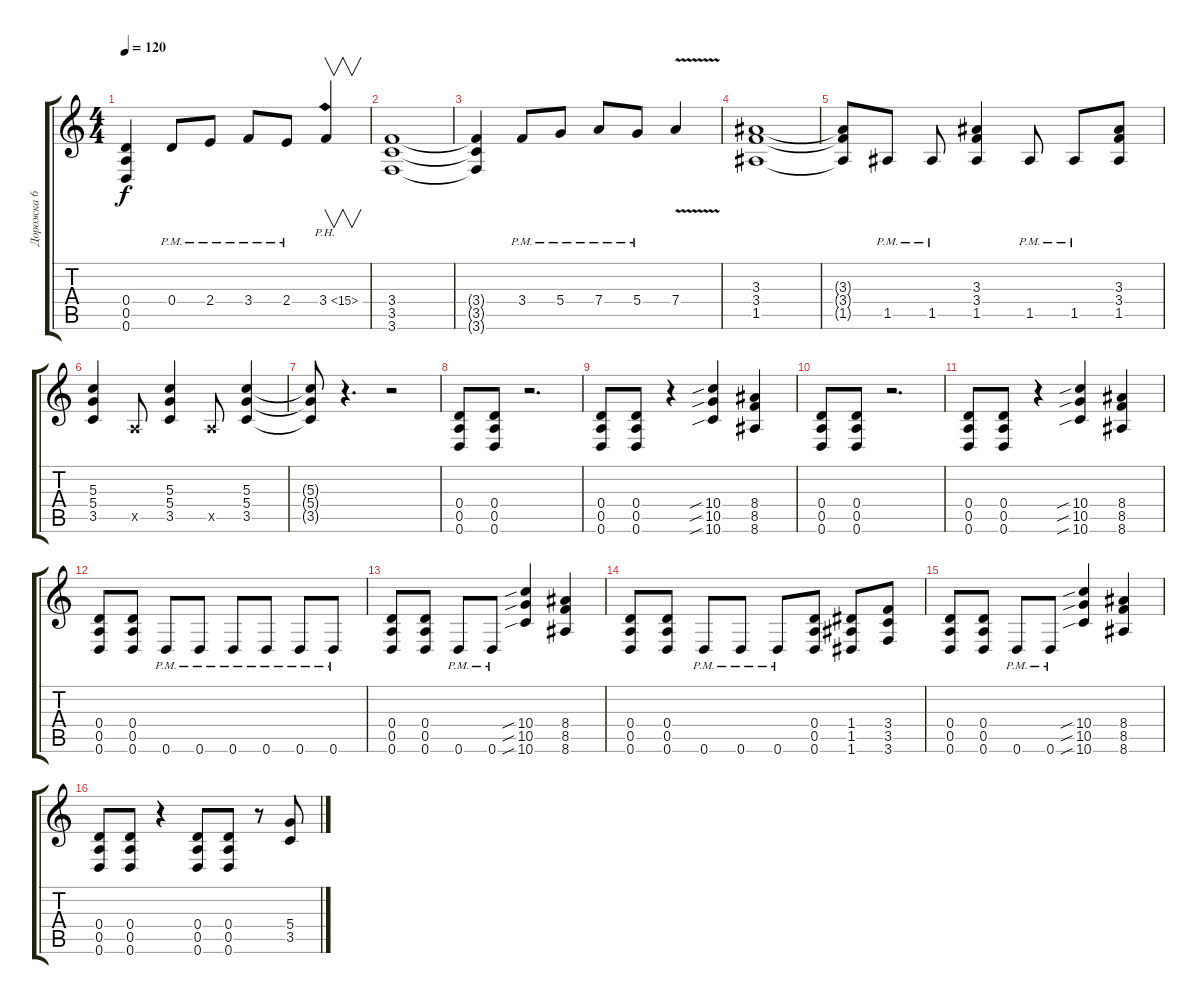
\track ("Дорожка 6" "Дорожка 6") {instrument distortionguitar}
\staff {score tabs}
\tuning (E4 B3 G3 D3 A2 D2) {hide}
\ts (4 4)
\tempo 120
\clef g2
\ks c
(0.4{t} 0.5{t} 0.6{t}).4{dy f} 0.4{pm}.8 2.4{pm}.8 3.4{pm}.8 2.4{pm}.8 3.4{ph 12}.4{v} |
(3.4 3.5 3.6).1 |
(3.4{t} 3.5{t} 3.6{t}).4 3.4{pm}.8 5.4{pm}.8 7.4{pm}.8 5.4{pm}.8 7.4{v}.4 |
(3.3 3.4 1.5).1 |
(3.3{t} 3.4{t} 1.5{t}).8 1.5{pm}.8 1.5{pm}.8 (3.3 3.4 1.5).4 1.5{pm}.8 1.5{pm}.8 (3.3 3.4 1.5).8 |
(5.3 5.4 3.5).4 0.5{x}.8 (5.3 5.4 3.5).4 0.5{x}.8 (5.3 5.4 3.5).4 |
(5.3{t} 5.4{t} 3.5{t}).8 r.4{d} r.2 |
(0.4 0.5 0.6).8 (0.4 0.5 0.6).8 r.2{d} |
(0.4 0.5 0.6).8 (0.4 0.5 0.6).8 r.4 (10.4{sib} 10.5{sib} 10.6{sib}).4 (8.4 8.5 8.6).4 |
(0.4 0.5 0.6).8 (0.4 0.5 0.6).8 r.2{d} |
(0.4 0.5 0.6).8 (0.4 0.5 0.6).8 r.4 (10.4{sib} 10.5{sib} 10.6{sib}).4 (8.4 8.5 8.6).4 |
(0.4 0.5 0.6).8 (0.4 0.5 0.6).8 0.6{pm}.8 0.6{pm}.8 0.6{pm}.8 0.6{pm}.8 0.6{pm}.8 0.6{pm}.8 |
(0.4 0.5 0.6).8 (0.4 0.5 0.6).8 0.6{pm}.8 0.6{pm}.8 (10.4{sib} 10.5{sib} 10.6{sib}).4 (8.4 8.5 8.6).4 |
(0.4 0.5 0.6).8 (0.4 0.5 0.6).8 0.6{pm}.8 0.6{pm}.8 0.6{pm}.8 (0.4 0.5 0.6).8 (1.4 1.5 1.6).8 (3.4 3.5 3.6).8 |
(0.4 0.5 0.6).8 (0.4 0.5 0.6).8 0.6{pm}.8 0.6{pm}.8 (10.4{sib} 10.5{sib} 10.6{sib}).4 (8.4 8.5 8.6).4 |
(0.4 0.5 0.6).8 (0.4 0.5 0.6).8 r.4 (0.4 0.5 0.6).8 (0.4 0.5 0.6).8 r.8 (5.4 3.5).8
